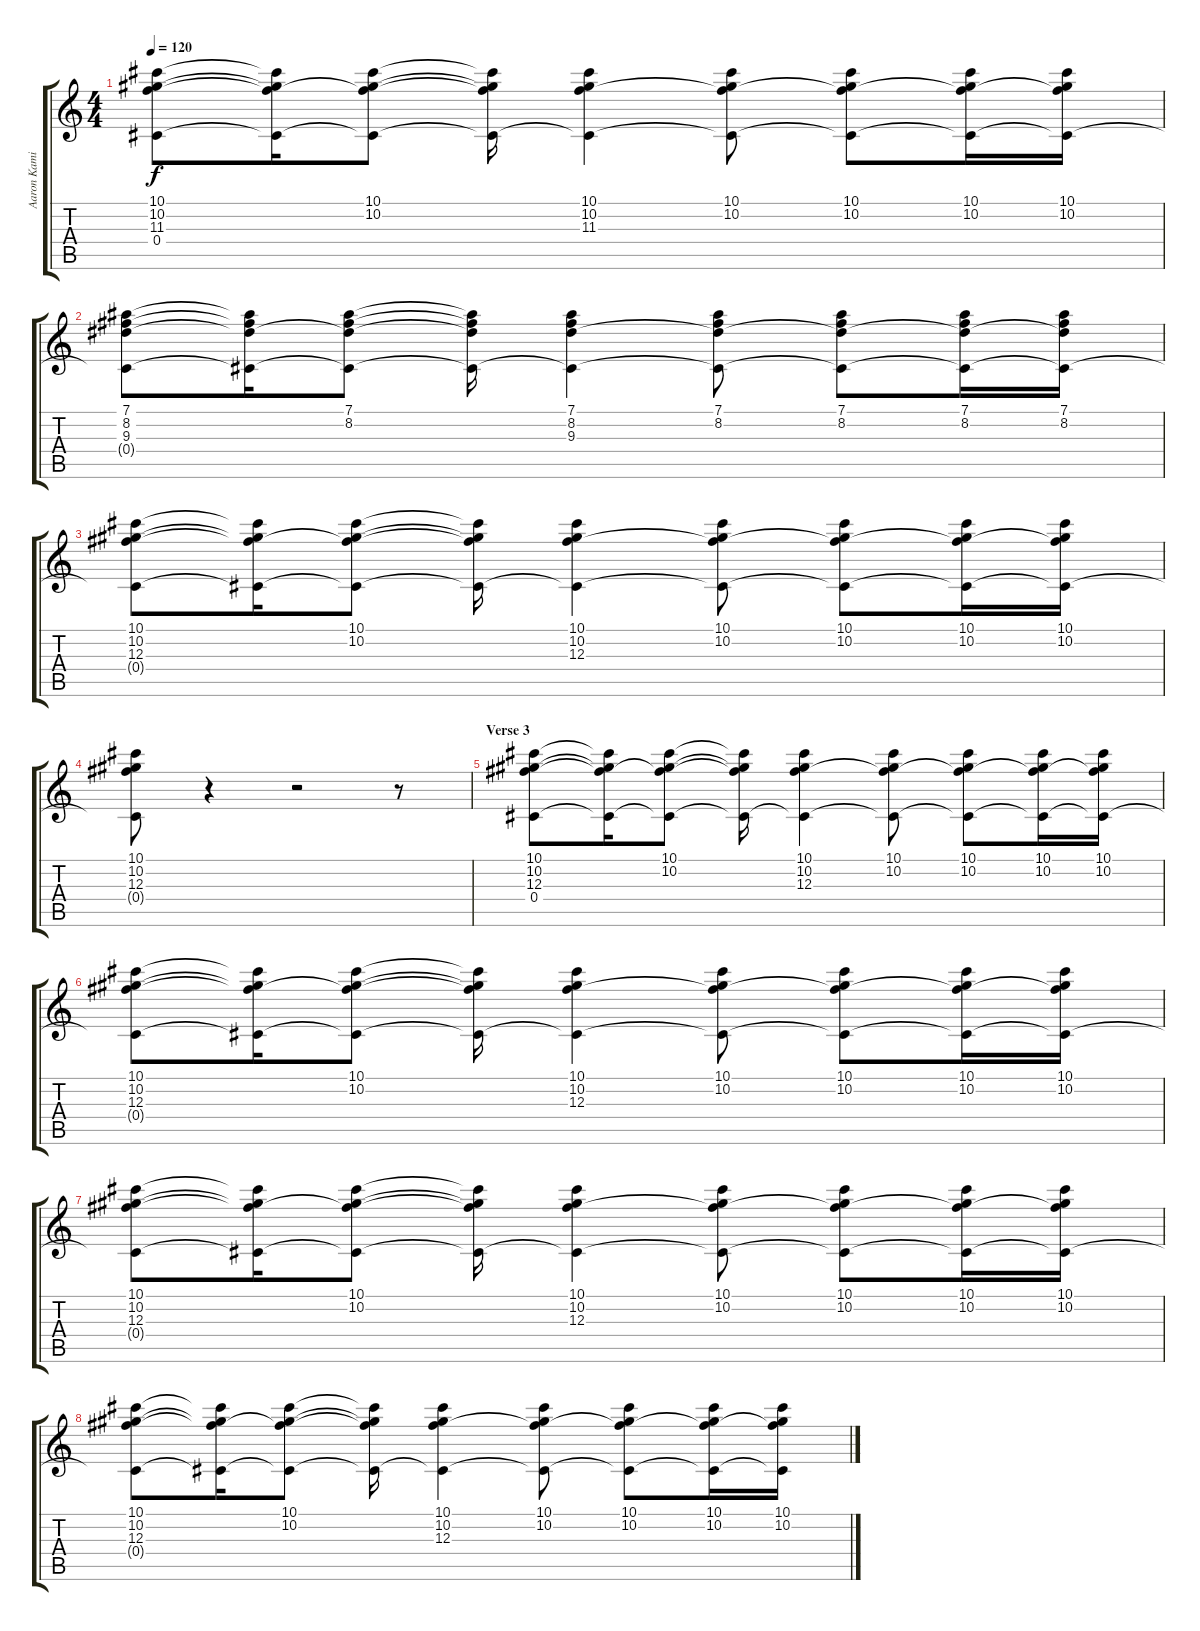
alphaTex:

\track ("Aaron Kamin (Rythmn Guitar)" "Aaron Kami") {instrument acousticguitarsteel}
\staff {score tabs}
\tuning (Eb4 Bb3 Gb3 Db3 Ab2 Eb2) {hide}
\ts (4 4)
\tempo 120
\clef g2
\ks c
(10.1 10.2 11.3 0.4{t}).8{dy f} (10.1{t} 10.2{t} 11.3{t} 0.4{t}).16 (10.1 10.2 11.3{t} 0.4{t}).8 (10.1{t} 10.2{t} 11.3{t} 0.4{t}).16 (10.1 10.2 11.3 0.4{t}).4 (10.1 10.2 11.3{t} 0.4{t}).8 (10.1 10.2 11.3{t} 0.4{t}).8 (10.1 10.2 11.3{t} 0.4{t}).16 (10.1 10.2 11.3{t} 0.4{t}).16 |
(7.1 8.2 9.3 0.4{t}).8 (7.1{t} 8.2{t} 9.3{t} 0.4{t}).16 (7.1 8.2 9.3{t} 0.4{t}).8 (7.1{t} 8.2{t} 9.3{t} 0.4{t}).16 (7.1 8.2 9.3 0.4{t}).4 (7.1 8.2 9.3{t} 0.4{t}).8 (7.1 8.2 9.3{t} 0.4{t}).8 (7.1 8.2 9.3{t} 0.4{t}).16 (7.1 8.2 9.3{t} 0.4{t}).16 |
(10.1 10.2 12.3 0.4{t}).8 (10.1{t} 10.2{t} 12.3{t} 0.4{t}).16 (10.1 10.2 12.3{t} 0.4{t}).8 (10.1{t} 10.2{t} 12.3{t} 0.4{t}).16 (10.1 10.2 12.3 0.4{t}).4 (10.1 10.2 12.3{t} 0.4{t}).8 (10.1 10.2 12.3{t} 0.4{t}).8 (10.1 10.2 12.3{t} 0.4{t}).16 (10.1 10.2 12.3{t} 0.4{t}).16 |
(10.1 10.2 12.3 0.4{t}).8 r.4 r.2 r.8 |
\section ("" "Verse 3")
(10.1 10.2 12.3 0.4).8 (10.1{t} 10.2{t} 12.3{t} 0.4{t}).16 (10.1 10.2 12.3{t} 0.4{t}).8 (10.1{t} 10.2{t} 12.3{t} 0.4{t}).16 (10.1 10.2 12.3 0.4{t}).4 (10.1 10.2 12.3{t} 0.4{t}).8 (10.1 10.2 12.3{t} 0.4{t}).8 (10.1 10.2 12.3{t} 0.4{t}).16 (10.1 10.2 12.3{t} 0.4{t}).16 |
(10.1 10.2 12.3 0.4{t}).8 (10.1{t} 10.2{t} 12.3{t} 0.4{t}).16 (10.1 10.2 12.3{t} 0.4{t}).8 (10.1{t} 10.2{t} 12.3{t} 0.4{t}).16 (10.1 10.2 12.3 0.4{t}).4 (10.1 10.2 12.3{t} 0.4{t}).8 (10.1 10.2 12.3{t} 0.4{t}).8 (10.1 10.2 12.3{t} 0.4{t}).16 (10.1 10.2 12.3{t} 0.4{t}).16 |
(10.1 10.2 12.3 0.4{t}).8 (10.1{t} 10.2{t} 12.3{t} 0.4{t}).16 (10.1 10.2 12.3{t} 0.4{t}).8 (10.1{t} 10.2{t} 12.3{t} 0.4{t}).16 (10.1 10.2 12.3 0.4{t}).4 (10.1 10.2 12.3{t} 0.4{t}).8 (10.1 10.2 12.3{t} 0.4{t}).8 (10.1 10.2 12.3{t} 0.4{t}).16 (10.1 10.2 12.3{t} 0.4{t}).16 |
(10.1 10.2 12.3 0.4{t}).8 (10.1{t} 10.2{t} 12.3{t} 0.4{t}).16 (10.1 10.2 12.3{t} 0.4{t}).8 (10.1{t} 10.2{t} 12.3{t} 0.4{t}).16 (10.1 10.2 12.3 0.4{t}).4 (10.1 10.2 12.3{t} 0.4{t}).8 (10.1 10.2 12.3{t} 0.4{t}).8 (10.1 10.2 12.3{t} 0.4{t}).16 (10.1 10.2 12.3{t} 0.4{t}).16
